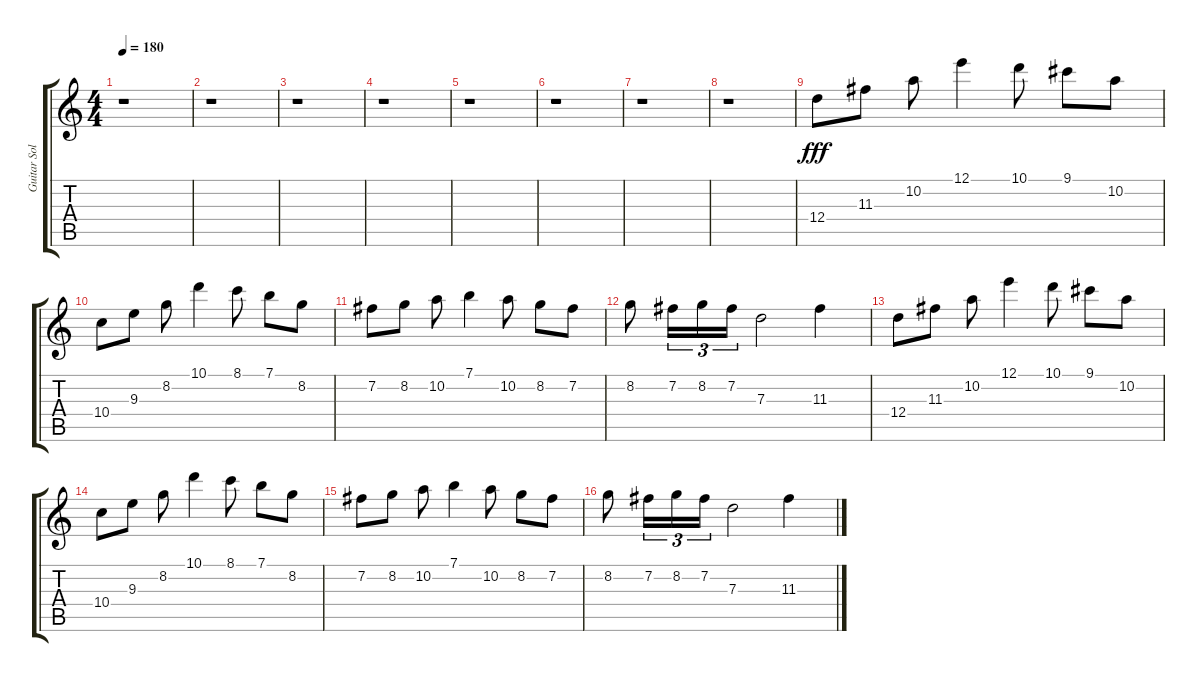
\track ("Guitar Solo" "Guitar Sol") {instrument overdrivenguitar}
\staff {score tabs}
\tuning (E4 B3 G3 D3 A2 E2) {hide}
\ts (4 4)
\tempo 180
\clef g2
\ks c
r.1{dy fff instrument overdrivenguitar} |
r.1 |
r.1 |
r.1 |
r.1 |
r.1 |
r.1 |
r.1 |
12.4.8{volume 16 instrument overdrivenguitar} 11.3.8 10.2.8 12.1.4 10.1.8 9.1.8 10.2.8 |
10.4.8 9.3.8 8.2.8 10.1.4 8.1.8 7.1.8 8.2.8 |
7.2.8 8.2.8 10.2.8 7.1.4 10.2.8 8.2.8 7.2.8 |
8.2.8 7.2.16{tu (3 2)} 8.2.16{tu (3 2)} 7.2.16{tu (3 2)} 7.3.2 11.3.4 |
12.4.8{volume 16 instrument overdrivenguitar} 11.3.8 10.2.8 12.1.4 10.1.8 9.1.8 10.2.8 |
10.4.8 9.3.8 8.2.8 10.1.4 8.1.8 7.1.8 8.2.8 |
7.2.8 8.2.8 10.2.8 7.1.4 10.2.8 8.2.8 7.2.8 |
8.2.8 7.2.16{tu (3 2)} 8.2.16{tu (3 2)} 7.2.16{tu (3 2)} 7.3.2 11.3.4
